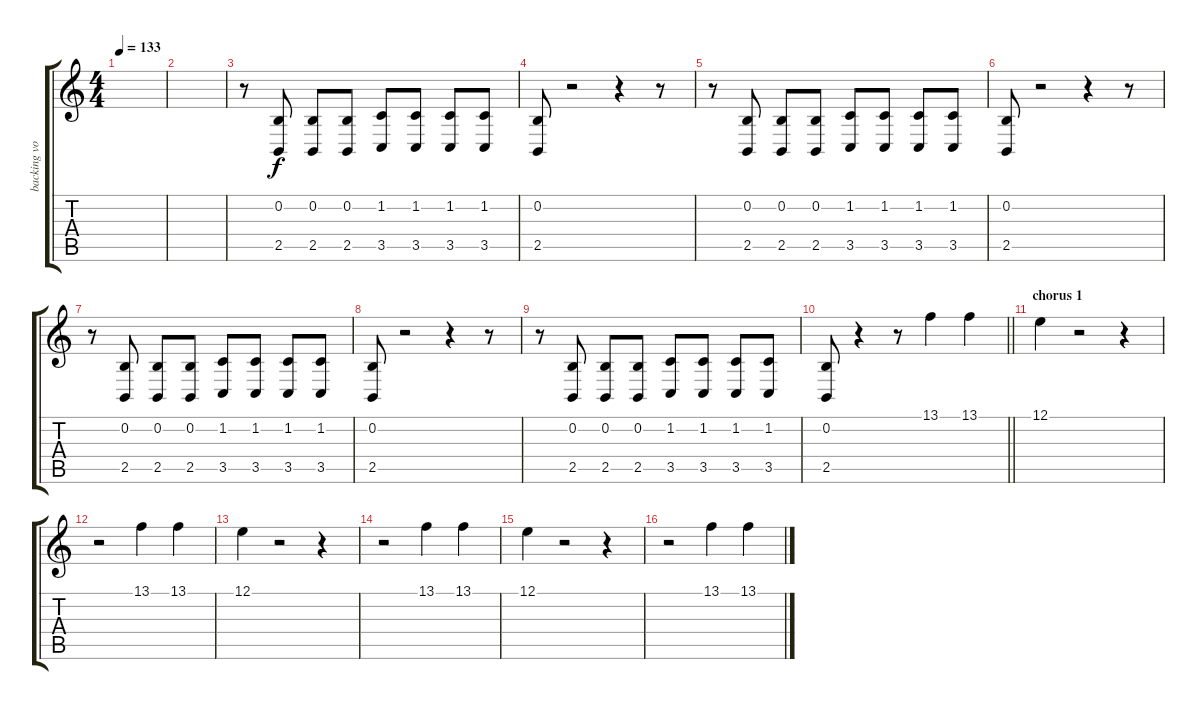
\track ("backing vocals " "backing vo") {instrument brasssection}
\staff {score tabs}
\tuning (E4 B3 G3 D3 A2 E2) {hide}
\ts (4 4)
\tempo 133
\clef g2
\ks c
|
|
r.8 (0.2 2.5).8 (0.2 2.5).8 (0.2 2.5).8 (1.2 3.5).8 (1.2 3.5).8 (1.2 3.5).8 (1.2 3.5).8 |
(0.2 2.5).8 r.2 r.4 r.8 |
r.8 (0.2 2.5).8 (0.2 2.5).8 (0.2 2.5).8 (1.2 3.5).8 (1.2 3.5).8 (1.2 3.5).8 (1.2 3.5).8 |
(0.2 2.5).8 r.2 r.4 r.8 |
r.8 (0.2 2.5).8 (0.2 2.5).8 (0.2 2.5).8 (1.2 3.5).8 (1.2 3.5).8 (1.2 3.5).8 (1.2 3.5).8 |
(0.2 2.5).8 r.2 r.4 r.8 |
r.8 (0.2 2.5).8 (0.2 2.5).8 (0.2 2.5).8 (1.2 3.5).8 (1.2 3.5).8 (1.2 3.5).8 (1.2 3.5).8 |
\barLineRight lightlight
(0.2 2.5).8 r.4 r.8 13.1.4{volume 15 instrument recorder} 13.1.4 |
\section ("" "chorus 1")
12.1.4 r.2 r.4 |
r.2 13.1.4 13.1.4 |
12.1.4 r.2 r.4 |
r.2 13.1.4 13.1.4 |
12.1.4 r.2 r.4 |
r.2 13.1.4 13.1.4
